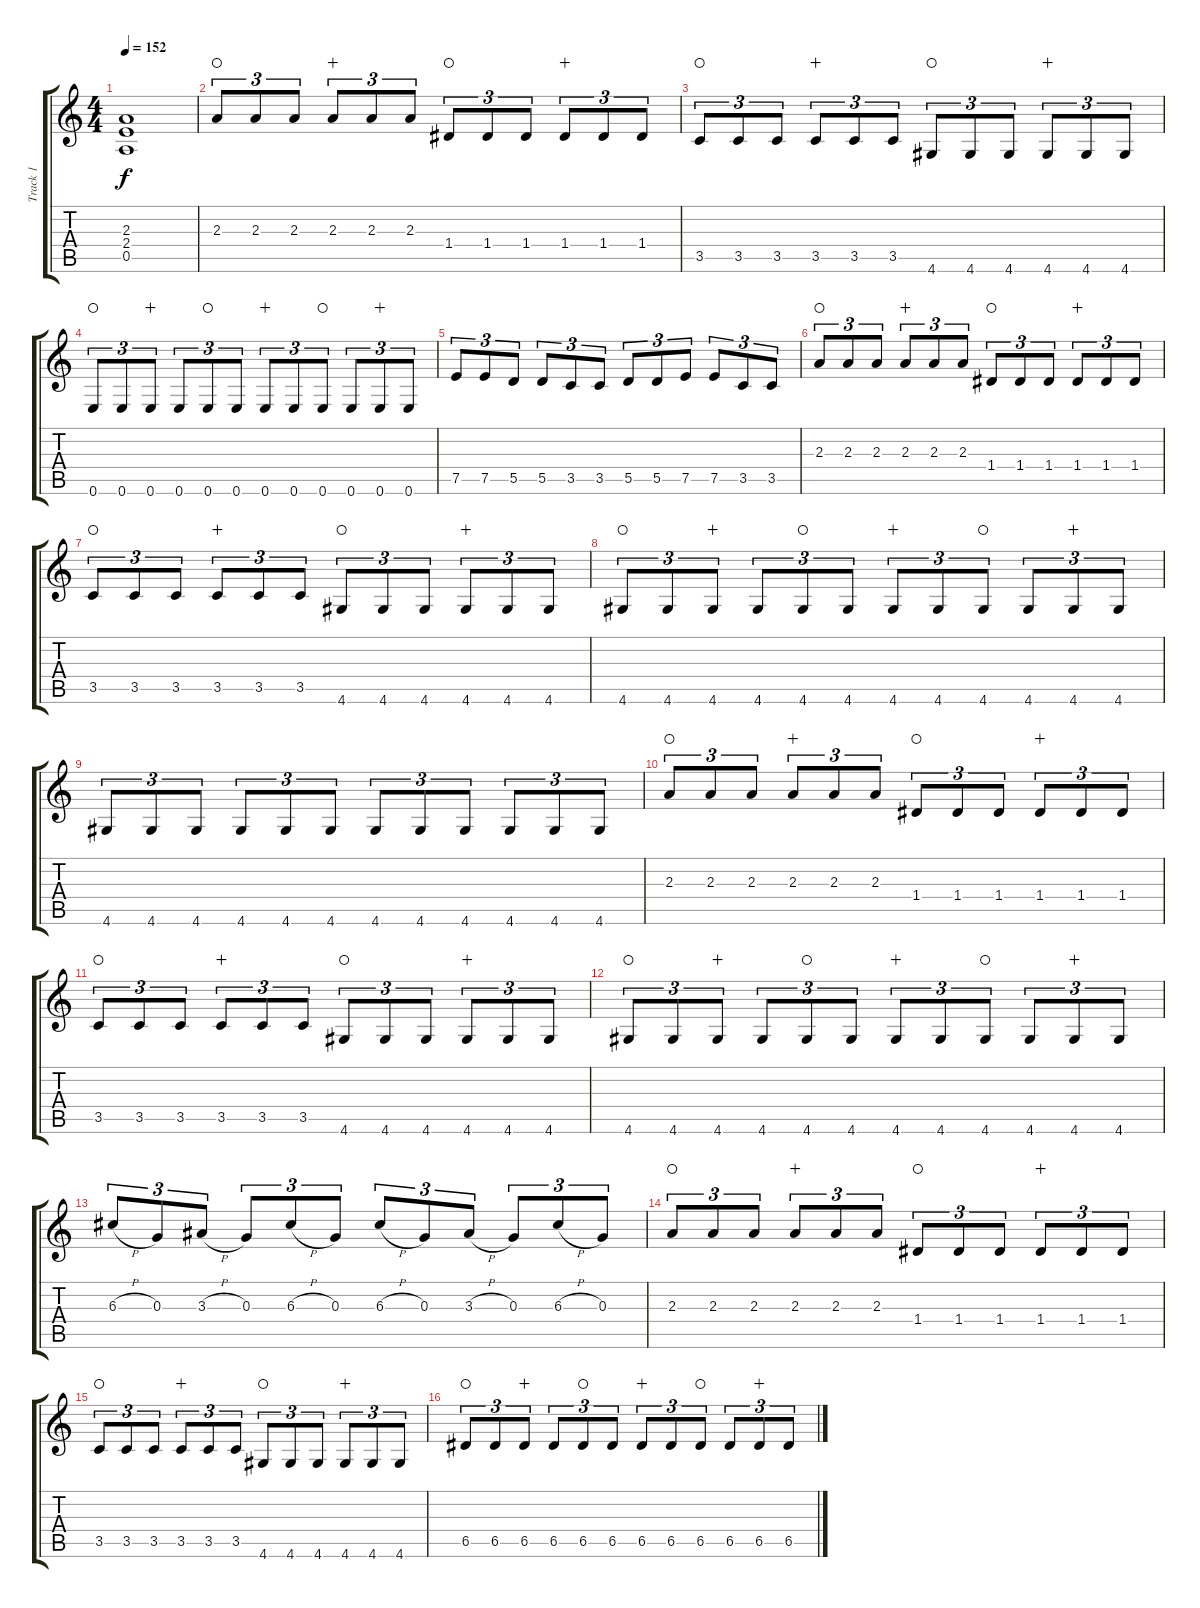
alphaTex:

\track ("Track 1" "Track 1") {instrument electricguitarjazz}
\staff {score tabs}
\tuning (D4 B3 G3 D3 A2 E2) {hide}
\ts (4 4)
\tempo 152
\clef g2
\ks c
(2.3{t} 2.4{t} 0.5{t}).1{dy f} |
2.3.8{tu (3 2) waho} 2.3.8{tu (3 2)} 2.3.8{tu (3 2)} 2.3.8{tu (3 2) wahc} 2.3.8{tu (3 2)} 2.3.8{tu (3 2)} 1.4.8{tu (3 2) waho} 1.4.8{tu (3 2)} 1.4.8{tu (3 2)} 1.4.8{tu (3 2) wahc} 1.4.8{tu (3 2)} 1.4.8{tu (3 2)} |
3.5.8{tu (3 2) waho} 3.5.8{tu (3 2)} 3.5.8{tu (3 2)} 3.5.8{tu (3 2) wahc} 3.5.8{tu (3 2)} 3.5.8{tu (3 2)} 4.6.8{tu (3 2) waho} 4.6.8{tu (3 2)} 4.6.8{tu (3 2)} 4.6.8{tu (3 2) wahc} 4.6.8{tu (3 2)} 4.6.8{tu (3 2)} |
0.6.8{tu (3 2) waho} 0.6.8{tu (3 2)} 0.6.8{tu (3 2) wahc} 0.6.8{tu (3 2)} 0.6.8{tu (3 2) waho} 0.6.8{tu (3 2)} 0.6.8{tu (3 2) wahc} 0.6.8{tu (3 2)} 0.6.8{tu (3 2) waho} 0.6.8{tu (3 2)} 0.6.8{tu (3 2) wahc} 0.6.8{tu (3 2)} |
7.5.8{tu (3 2)} 7.5.8{tu (3 2)} 5.5.8{tu (3 2)} 5.5.8{tu (3 2)} 3.5.8{tu (3 2)} 3.5.8{tu (3 2)} 5.5.8{tu (3 2)} 5.5.8{tu (3 2)} 7.5.8{tu (3 2)} 7.5.8{tu (3 2)} 3.5.8{tu (3 2)} 3.5.8{tu (3 2)} |
2.3.8{tu (3 2) waho} 2.3.8{tu (3 2)} 2.3.8{tu (3 2)} 2.3.8{tu (3 2) wahc} 2.3.8{tu (3 2)} 2.3.8{tu (3 2)} 1.4.8{tu (3 2) waho} 1.4.8{tu (3 2)} 1.4.8{tu (3 2)} 1.4.8{tu (3 2) wahc} 1.4.8{tu (3 2)} 1.4.8{tu (3 2)} |
3.5.8{tu (3 2) waho} 3.5.8{tu (3 2)} 3.5.8{tu (3 2)} 3.5.8{tu (3 2) wahc} 3.5.8{tu (3 2)} 3.5.8{tu (3 2)} 4.6.8{tu (3 2) waho} 4.6.8{tu (3 2)} 4.6.8{tu (3 2)} 4.6.8{tu (3 2) wahc} 4.6.8{tu (3 2)} 4.6.8{tu (3 2)} |
4.6.8{tu (3 2) waho} 4.6.8{tu (3 2)} 4.6.8{tu (3 2) wahc} 4.6.8{tu (3 2)} 4.6.8{tu (3 2) waho} 4.6.8{tu (3 2)} 4.6.8{tu (3 2) wahc} 4.6.8{tu (3 2)} 4.6.8{tu (3 2) waho} 4.6.8{tu (3 2)} 4.6.8{tu (3 2) wahc} 4.6.8{tu (3 2)} |
4.6.8{tu (3 2)} 4.6.8{tu (3 2)} 4.6.8{tu (3 2)} 4.6.8{tu (3 2)} 4.6.8{tu (3 2)} 4.6.8{tu (3 2)} 4.6.8{tu (3 2)} 4.6.8{tu (3 2)} 4.6.8{tu (3 2)} 4.6.8{tu (3 2)} 4.6.8{tu (3 2)} 4.6.8{tu (3 2)} |
2.3.8{tu (3 2) waho} 2.3.8{tu (3 2)} 2.3.8{tu (3 2)} 2.3.8{tu (3 2) wahc} 2.3.8{tu (3 2)} 2.3.8{tu (3 2)} 1.4.8{tu (3 2) waho} 1.4.8{tu (3 2)} 1.4.8{tu (3 2)} 1.4.8{tu (3 2) wahc} 1.4.8{tu (3 2)} 1.4.8{tu (3 2)} |
3.5.8{tu (3 2) waho} 3.5.8{tu (3 2)} 3.5.8{tu (3 2)} 3.5.8{tu (3 2) wahc} 3.5.8{tu (3 2)} 3.5.8{tu (3 2)} 4.6.8{tu (3 2) waho} 4.6.8{tu (3 2)} 4.6.8{tu (3 2)} 4.6.8{tu (3 2) wahc} 4.6.8{tu (3 2)} 4.6.8{tu (3 2)} |
4.6.8{tu (3 2) waho} 4.6.8{tu (3 2)} 4.6.8{tu (3 2) wahc} 4.6.8{tu (3 2)} 4.6.8{tu (3 2) waho} 4.6.8{tu (3 2)} 4.6.8{tu (3 2) wahc} 4.6.8{tu (3 2)} 4.6.8{tu (3 2) waho} 4.6.8{tu (3 2)} 4.6.8{tu (3 2) wahc} 4.6.8{tu (3 2)} |
6.3{h}.8{tu (3 2)} 0.3.8{tu (3 2)} 3.3{h}.8{tu (3 2)} 0.3.8{tu (3 2)} 6.3{h}.8{tu (3 2)} 0.3.8{tu (3 2)} 6.3{h}.8{tu (3 2)} 0.3.8{tu (3 2)} 3.3{h}.8{tu (3 2)} 0.3.8{tu (3 2)} 6.3{h}.8{tu (3 2)} 0.3.8{tu (3 2)} |
2.3.8{tu (3 2) waho} 2.3.8{tu (3 2)} 2.3.8{tu (3 2)} 2.3.8{tu (3 2) wahc} 2.3.8{tu (3 2)} 2.3.8{tu (3 2)} 1.4.8{tu (3 2) waho} 1.4.8{tu (3 2)} 1.4.8{tu (3 2)} 1.4.8{tu (3 2) wahc} 1.4.8{tu (3 2)} 1.4.8{tu (3 2)} |
3.5.8{tu (3 2) waho} 3.5.8{tu (3 2)} 3.5.8{tu (3 2)} 3.5.8{tu (3 2) wahc} 3.5.8{tu (3 2)} 3.5.8{tu (3 2)} 4.6.8{tu (3 2) waho} 4.6.8{tu (3 2)} 4.6.8{tu (3 2)} 4.6.8{tu (3 2) wahc} 4.6.8{tu (3 2)} 4.6.8{tu (3 2)} |
6.5.8{tu (3 2) waho} 6.5.8{tu (3 2)} 6.5.8{tu (3 2) wahc} 6.5.8{tu (3 2)} 6.5.8{tu (3 2) waho} 6.5.8{tu (3 2)} 6.5.8{tu (3 2) wahc} 6.5.8{tu (3 2)} 6.5.8{tu (3 2) waho} 6.5.8{tu (3 2)} 6.5.8{tu (3 2) wahc} 6.5.8{tu (3 2)}
